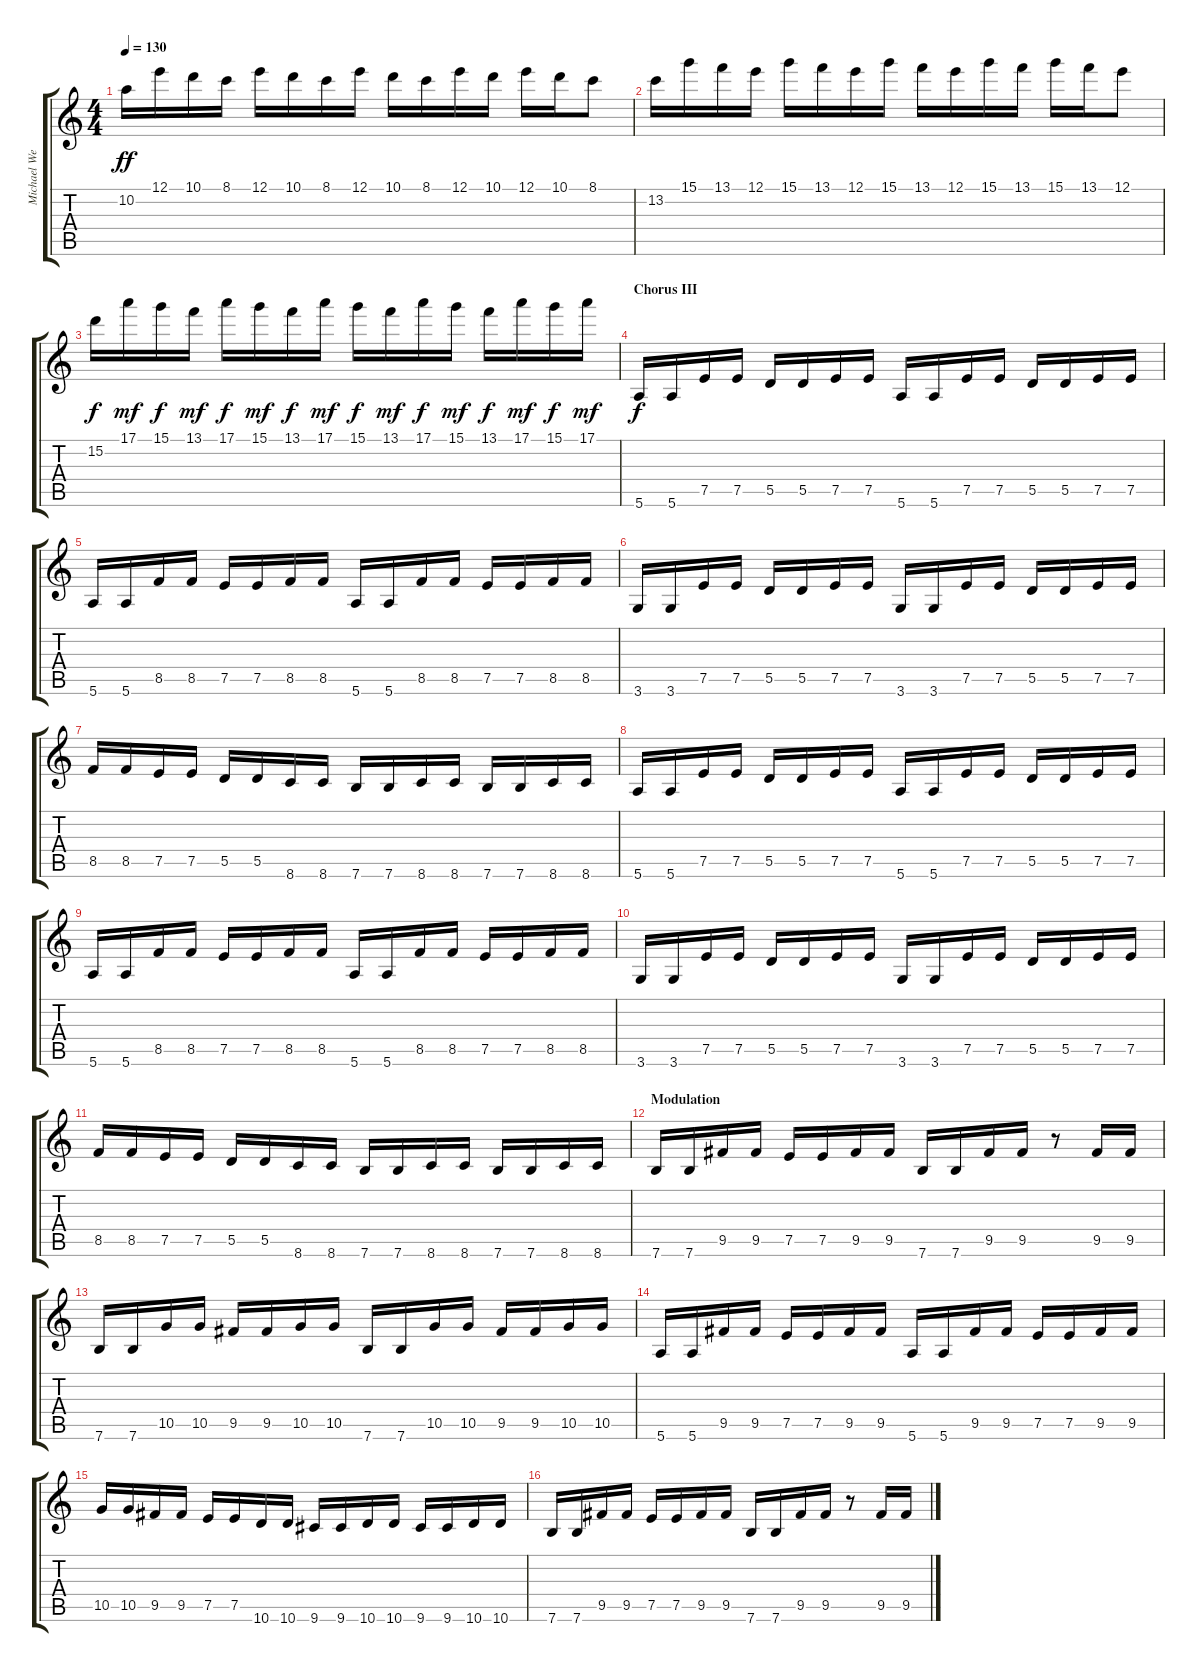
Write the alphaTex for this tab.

\track ("Michael Weikath" "Michael We") {instrument overdrivenguitar}
\staff {score tabs}
\tuning (E4 B3 G3 D3 A2 E2) {hide}
\ts (4 4)
\tempo 130
\clef g2
\ks c
10.2.16{dy ff} 12.1.16 10.1.16 8.1.16 12.1.16 10.1.16 8.1.16 12.1.16 10.1.16 8.1.16 12.1.16 10.1.16 12.1.16 10.1.16 8.1.8 |
13.2.16 15.1.16 13.1.16 12.1.16 15.1.16 13.1.16 12.1.16 15.1.16 13.1.16 12.1.16 15.1.16 13.1.16 15.1.16 13.1.16 12.1.8 |
15.2.16{dy f} 17.1.16{dy mf} 15.1.16{dy f} 13.1.16{dy mf} 17.1.16{dy f} 15.1.16{dy mf} 13.1.16{dy f} 17.1.16{dy mf} 15.1.16{dy f} 13.1.16{dy mf} 17.1.16{dy f} 15.1.16{dy mf} 13.1.16{dy f} 17.1.16{dy mf} 15.1.16{dy f} 17.1.16{dy mf} |
\section ("" "Chorus III")
5.6.16{dy f} 5.6.16 7.5.16 7.5.16 5.5.16 5.5.16 7.5.16 7.5.16 5.6.16 5.6.16 7.5.16 7.5.16 5.5.16 5.5.16 7.5.16 7.5.16 |
5.6.16 5.6.16 8.5.16 8.5.16 7.5.16 7.5.16 8.5.16 8.5.16 5.6.16 5.6.16 8.5.16 8.5.16 7.5.16 7.5.16 8.5.16 8.5.16 |
3.6.16 3.6.16 7.5.16 7.5.16 5.5.16 5.5.16 7.5.16 7.5.16 3.6.16 3.6.16 7.5.16 7.5.16 5.5.16 5.5.16 7.5.16 7.5.16 |
8.5.16 8.5.16 7.5.16 7.5.16 5.5.16 5.5.16 8.6.16 8.6.16 7.6.16 7.6.16 8.6.16 8.6.16 7.6.16 7.6.16 8.6.16 8.6.16 |
5.6.16 5.6.16 7.5.16 7.5.16 5.5.16 5.5.16 7.5.16 7.5.16 5.6.16 5.6.16 7.5.16 7.5.16 5.5.16 5.5.16 7.5.16 7.5.16 |
5.6.16 5.6.16 8.5.16 8.5.16 7.5.16 7.5.16 8.5.16 8.5.16 5.6.16 5.6.16 8.5.16 8.5.16 7.5.16 7.5.16 8.5.16 8.5.16 |
3.6.16 3.6.16 7.5.16 7.5.16 5.5.16 5.5.16 7.5.16 7.5.16 3.6.16 3.6.16 7.5.16 7.5.16 5.5.16 5.5.16 7.5.16 7.5.16 |
8.5.16 8.5.16 7.5.16 7.5.16 5.5.16 5.5.16 8.6.16 8.6.16 7.6.16 7.6.16 8.6.16 8.6.16 7.6.16 7.6.16 8.6.16 8.6.16 |
\section ("" "Modulation")
7.6.16 7.6.16 9.5.16 9.5.16 7.5.16 7.5.16 9.5.16 9.5.16 7.6.16 7.6.16 9.5.16 9.5.16 r.8 9.5.16 9.5.16 |
7.6.16 7.6.16 10.5.16 10.5.16 9.5.16 9.5.16 10.5.16 10.5.16 7.6.16 7.6.16 10.5.16 10.5.16 9.5.16 9.5.16 10.5.16 10.5.16 |
5.6.16 5.6.16 9.5.16 9.5.16 7.5.16 7.5.16 9.5.16 9.5.16 5.6.16 5.6.16 9.5.16 9.5.16 7.5.16 7.5.16 9.5.16 9.5.16 |
10.5.16 10.5.16 9.5.16 9.5.16 7.5.16 7.5.16 10.6.16 10.6.16 9.6.16 9.6.16 10.6.16 10.6.16 9.6.16 9.6.16 10.6.16 10.6.16 |
7.6.16 7.6.16 9.5.16 9.5.16 7.5.16 7.5.16 9.5.16 9.5.16 7.6.16 7.6.16 9.5.16 9.5.16 r.8 9.5.16 9.5.16
